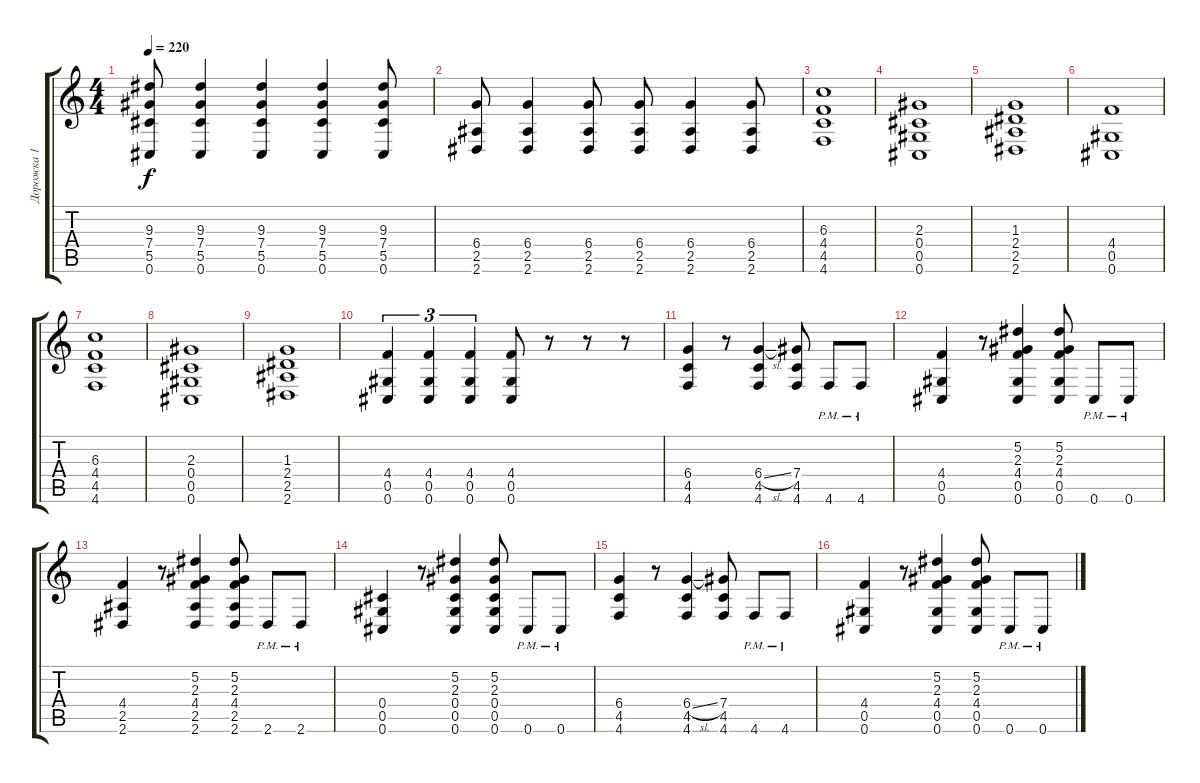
\track ("Дорожка 1" "Дорожка 1") {instrument distortionguitar}
\staff {score tabs}
\tuning (Eb4 Bb3 Gb3 Db3 Ab2 Db2) {hide}
\ts (4 4)
\tempo 220
\clef g2
\ks c
(9.3 7.4 5.5 0.6).8{dy f} (9.3 7.4 5.5 0.6).4 (9.3 7.4 5.5 0.6).4 (9.3 7.4 5.5 0.6).4 (9.3 7.4 5.5 0.6).8 |
(6.4 2.5 2.6).8 (6.4 2.5 2.6).4 (6.4 2.5 2.6).8 (6.4 2.5 2.6).8 (6.4 2.5 2.6).4 (6.4 2.5 2.6).8 |
(6.3 4.4 4.5 4.6).1 |
(2.3 0.4 0.5 0.6).1 |
(1.3 2.4 2.5 2.6).1 |
(4.4 0.5 0.6).1 |
(6.3 4.4 4.5 4.6).1 |
(2.3 0.4 0.5 0.6).1 |
(1.3 2.4 2.5 2.6).1 |
(4.4 0.5 0.6).4{tu (3 2)} (4.4 0.5 0.6).4{tu (3 2)} (4.4 0.5 0.6).4{tu (3 2)} (4.4 0.5 0.6).8 r.8 r.8 r.8 |
(6.4 4.5 4.6).4 r.8 (6.4{sl} 4.5 4.6).4 (7.4 4.5 4.6).8 4.6{pm}.8 4.6{pm}.8 |
(4.4 0.5 0.6).4 r.8 (5.2 2.3 4.4 0.5 0.6).4 (5.2 2.3 4.4 0.5 0.6).8 0.6{pm}.8 0.6{pm}.8 |
(4.4 2.5 2.6).4 r.8 (5.2 2.3 4.4 2.5 2.6).4 (5.2 2.3 4.4 2.5 2.6).8 2.6{pm}.8 2.6{pm}.8 |
(0.4 0.5 0.6).4 r.8 (5.2 2.3 0.4 0.5 0.6).4 (5.2 2.3 0.4 0.5 0.6).8 0.6{pm}.8 0.6{pm}.8 |
(6.4 4.5 4.6).4 r.8 (6.4{sl} 4.5 4.6).4 (7.4 4.5 4.6).8 4.6{pm}.8 4.6{pm}.8 |
(4.4 0.5 0.6).4 r.8 (5.2 2.3 4.4 0.5 0.6).4 (5.2 2.3 4.4 0.5 0.6).8 0.6{pm}.8 0.6{pm}.8
